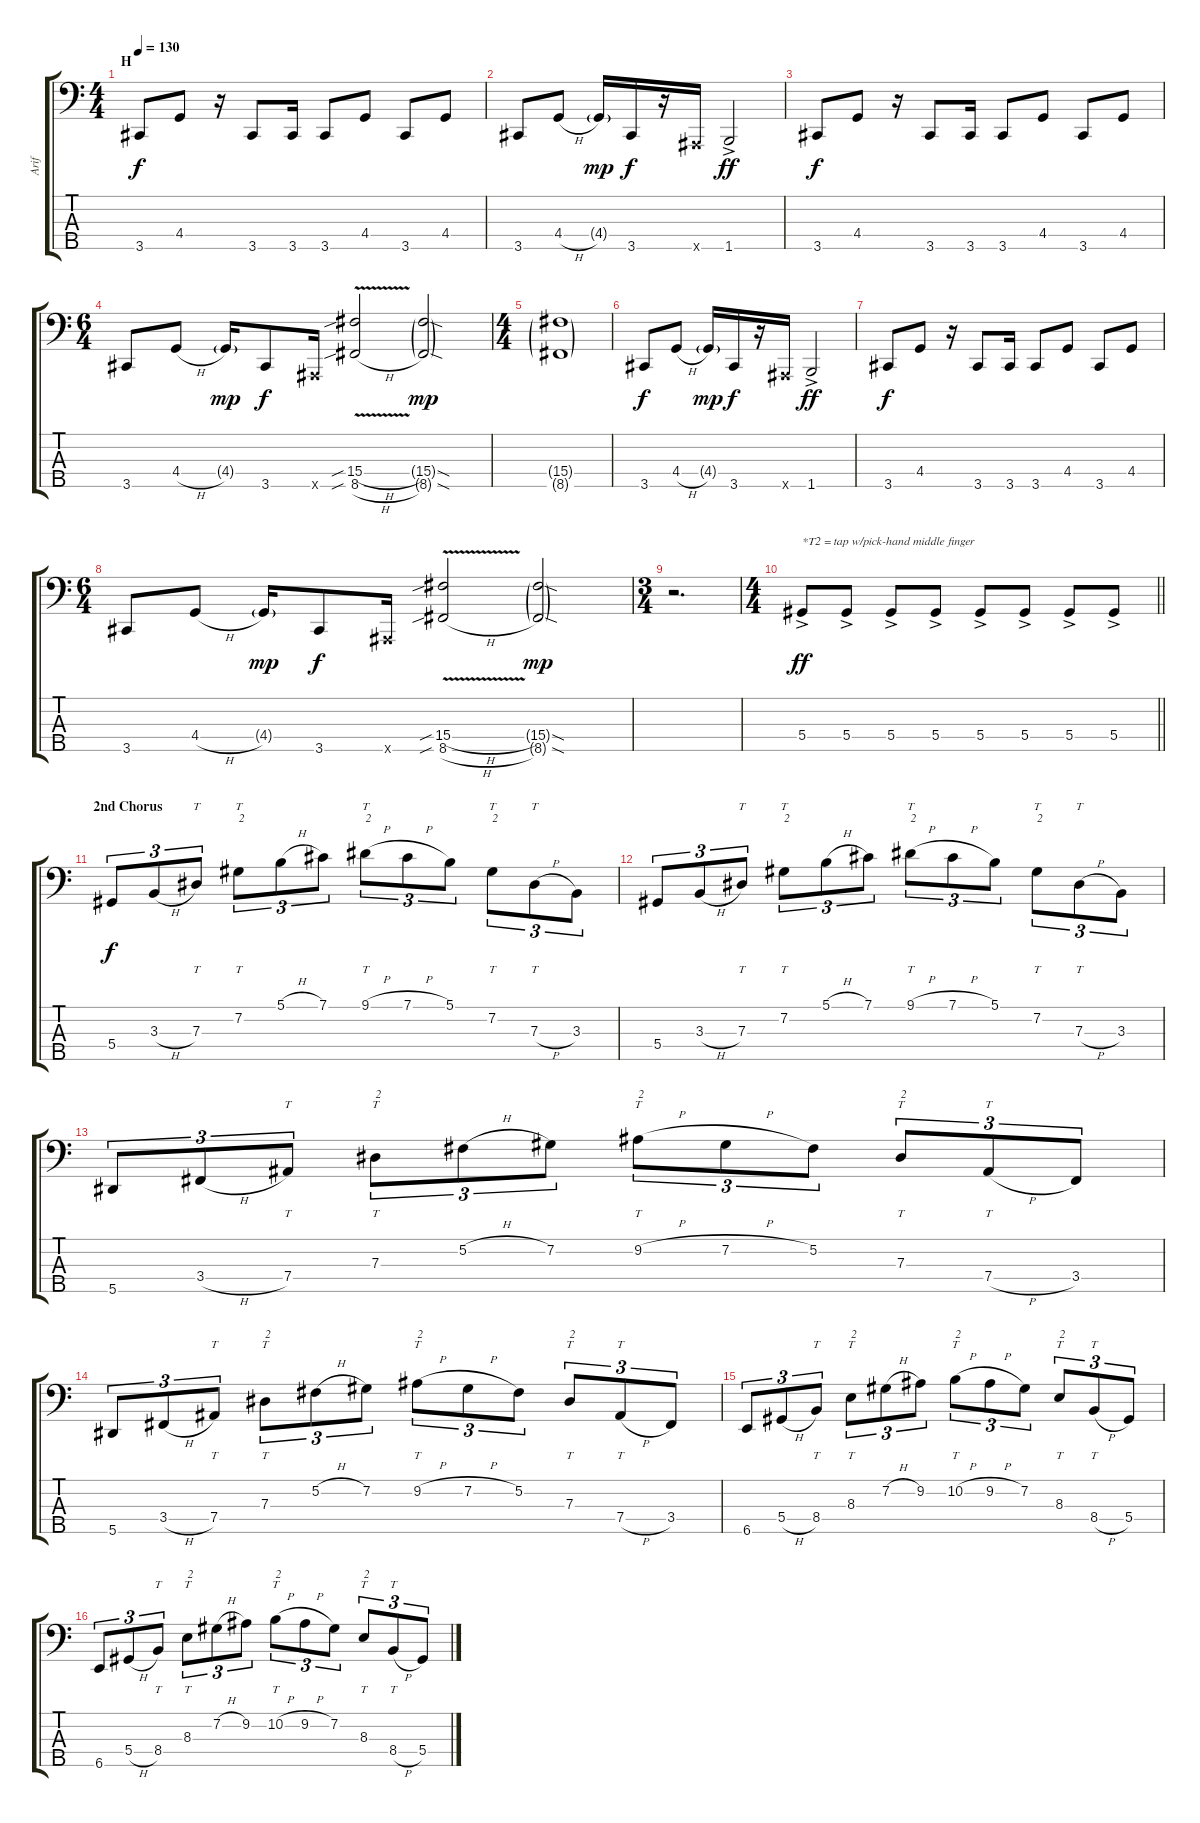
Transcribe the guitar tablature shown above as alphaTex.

\track ("Arif" "Arif") {instrument electricbassfinger}
\staff {score tabs}
\tuning (Gb2 Db2 Ab1 Eb1 Bb0) {hide}
\ts (4 4)
\section ("" "H")
\tempo 130
\clef f4
\ks c
3.5.8{dy f} 4.4.8 r.16 3.5.8 3.5.16 3.5.8 4.4.8 3.5.8 4.4.8 |
3.5.8 4.4{h}.8 4.4{g}.16{dy mp} 3.5.16{dy f} r.16 0.5{x}.16 1.5{ac}.2{dy ff} |
3.5.8{dy f} 4.4.8 r.16 3.5.8 3.5.16 3.5.8 4.4.8 3.5.8 4.4.8 |
\ts (6 4)
3.5.8 4.4{h}.8 4.4{g}.16{dy mp} 3.5.8{dy f} 0.5{x}.16 (15.4{v sib h} 8.5{v sib h}).2 (15.4{sod g} 8.5{sod g}).2{dy mp} |
\ts (4 4)
(15.4{g} 8.5{g}).1 |
3.5.8{dy f} 4.4{h}.8 4.4{g}.16{dy mp} 3.5.16{dy f} r.16 0.5{x}.16 1.5{ac}.2{dy ff} |
3.5.8{dy f} 4.4.8 r.16 3.5.8 3.5.16 3.5.8 4.4.8 3.5.8 4.4.8 |
\ts (6 4)
3.5.8 4.4{h}.8 4.4{g}.16{dy mp} 3.5.8{dy f} 0.5{x}.16 (15.4{v sib h} 8.5{v sib h}).2 (15.4{sod g} 8.5{sod g}).2{dy mp} |
\ts (3 4)
r.2{d} |
\ts (4 4)
\barLineRight lightlight
5.4{ac}.8{txt "*T2 = tap w/pick-hand middle finger" dy ff} 5.4{ac}.8 5.4{ac}.8 5.4{ac}.8 5.4{ac}.8 5.4{ac}.8 5.4{ac}.8 5.4{ac}.8 |
\section ("" "2nd Chorus")
5.4.8{tu (3 2) dy f} 3.3{h}.8{tu (3 2)} 7.3.8{tt tu (3 2)} 7.2.8{tt tu (3 2) txt "2"} 5.1{h}.8{tu (3 2)} 7.1.8{tu (3 2)} 9.1{h}.8{tt tu (3 2) txt "2"} 7.1{h}.8{tu (3 2)} 5.1.8{tu (3 2)} 7.2.8{tt tu (3 2) txt "2"} 7.3{h}.8{tt tu (3 2)} 3.3.8{tu (3 2)} |
5.4.8{tu (3 2)} 3.3{h}.8{tu (3 2)} 7.3.8{tt tu (3 2)} 7.2.8{tt tu (3 2) txt "2"} 5.1{h}.8{tu (3 2)} 7.1.8{tu (3 2)} 9.1{h}.8{tt tu (3 2) txt "2"} 7.1{h}.8{tu (3 2)} 5.1.8{tu (3 2)} 7.2.8{tt tu (3 2) txt "2"} 7.3{h}.8{tt tu (3 2)} 3.3.8{tu (3 2)} |
5.5.8{tu (3 2)} 3.4{h}.8{tu (3 2)} 7.4.8{tt tu (3 2)} 7.3.8{tt tu (3 2) txt "2"} 5.2{h}.8{tu (3 2)} 7.2.8{tu (3 2)} 9.2{h}.8{tt tu (3 2) txt "2"} 7.2{h}.8{tu (3 2)} 5.2.8{tu (3 2)} 7.3.8{tt tu (3 2) txt "2"} 7.4{h}.8{tt tu (3 2)} 3.4.8{tu (3 2)} |
5.5.8{tu (3 2)} 3.4{h}.8{tu (3 2)} 7.4.8{tt tu (3 2)} 7.3.8{tt tu (3 2) txt "2"} 5.2{h}.8{tu (3 2)} 7.2.8{tu (3 2)} 9.2{h}.8{tt tu (3 2) txt "2"} 7.2{h}.8{tu (3 2)} 5.2.8{tu (3 2)} 7.3.8{tt tu (3 2) txt "2"} 7.4{h}.8{tt tu (3 2)} 3.4.8{tu (3 2)} |
6.5.8{tu (3 2)} 5.4{h}.8{tu (3 2)} 8.4.8{tt tu (3 2)} 8.3.8{tt tu (3 2) txt "2"} 7.2{h}.8{tu (3 2)} 9.2.8{tu (3 2)} 10.2{h}.8{tt tu (3 2) txt "2"} 9.2{h}.8{tu (3 2)} 7.2.8{tu (3 2)} 8.3.8{tt tu (3 2) txt "2"} 8.4{h}.8{tt tu (3 2)} 5.4.8{tu (3 2)} |
6.5.8{tu (3 2)} 5.4{h}.8{tu (3 2)} 8.4.8{tt tu (3 2)} 8.3.8{tt tu (3 2) txt "2"} 7.2{h}.8{tu (3 2)} 9.2.8{tu (3 2)} 10.2{h}.8{tt tu (3 2) txt "2"} 9.2{h}.8{tu (3 2)} 7.2.8{tu (3 2)} 8.3.8{tt tu (3 2) txt "2"} 8.4{h}.8{tt tu (3 2)} 5.4.8{tu (3 2)}
